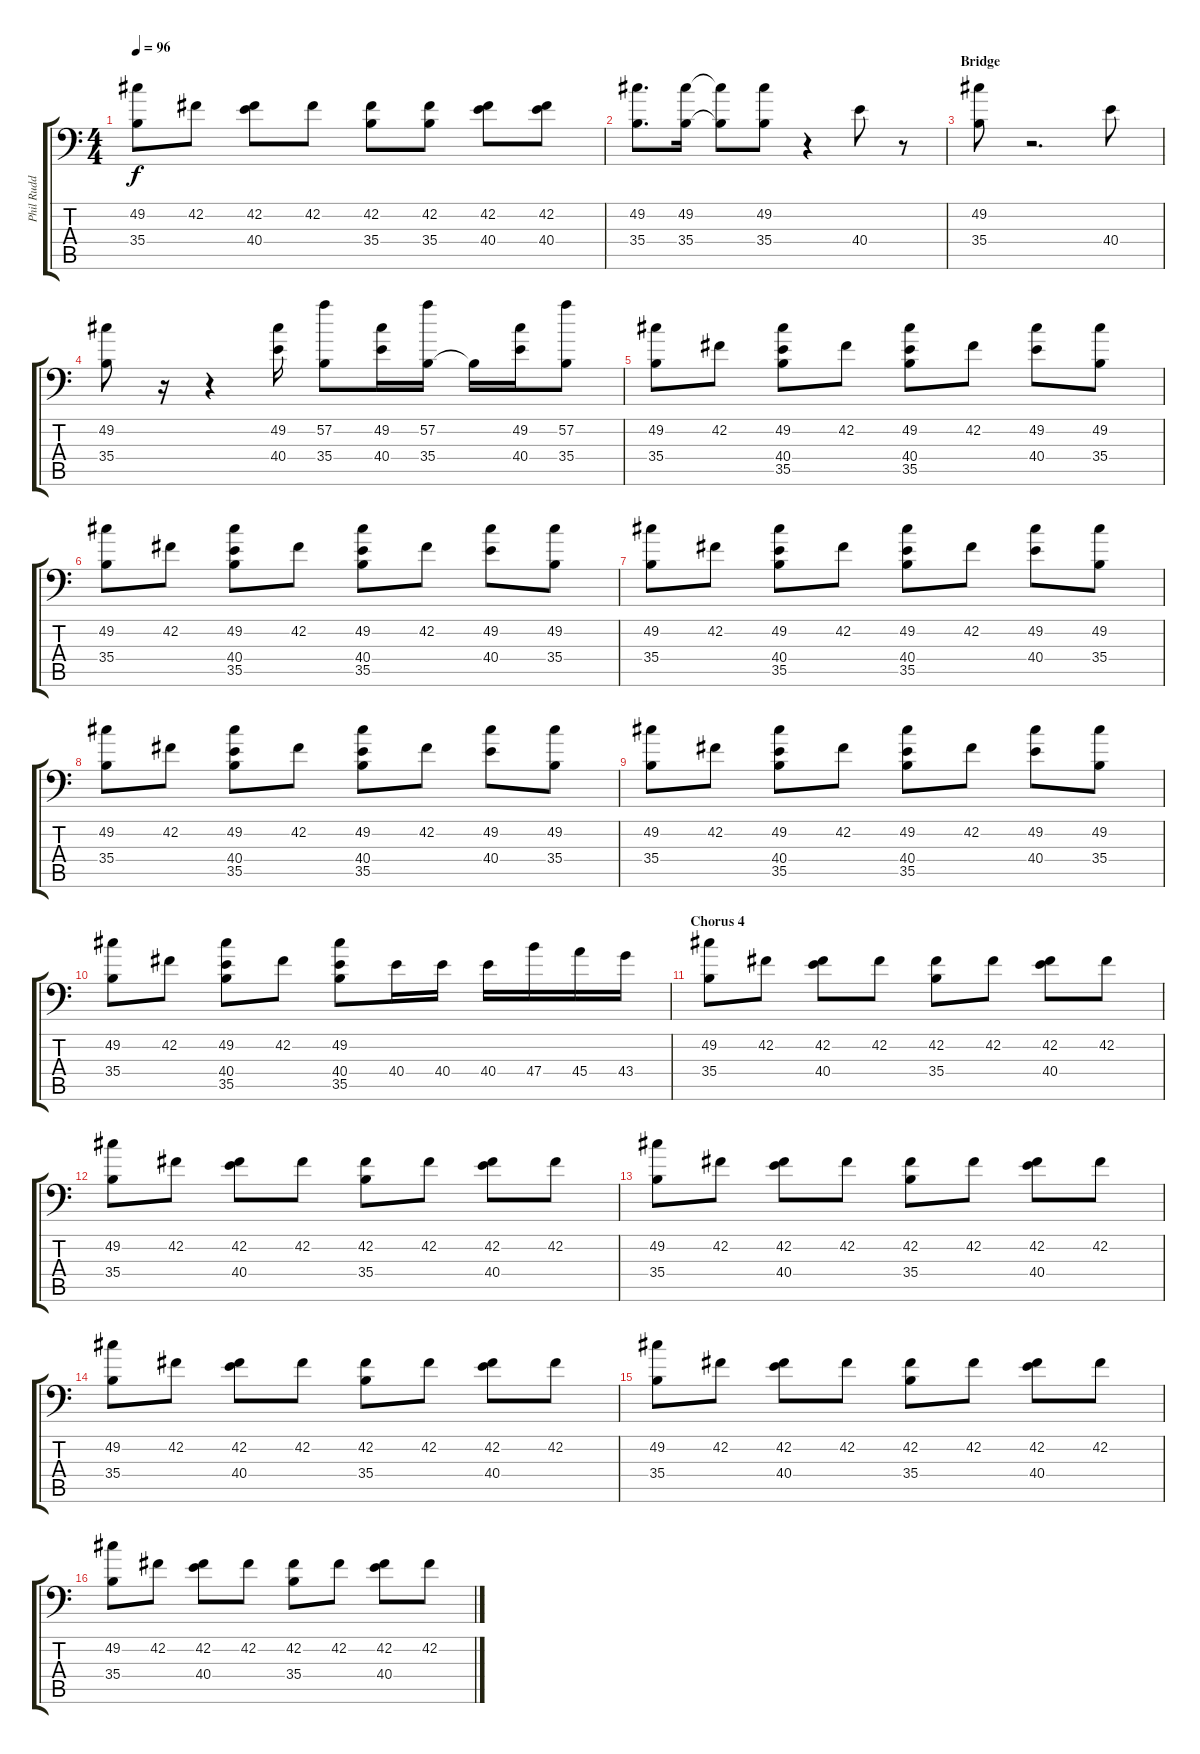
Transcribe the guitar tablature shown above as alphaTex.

\track ("Phil Rudd" "Phil Rudd") {instrument acousticgrandpiano}
\staff {score tabs}
\tuning (C-1 C-1 C-1 C-1 C-1 C-1) {hide}
\ts (4 4)
\tempo 96
\clef f4
\ks c
(49.2 35.4).8{dy f} 42.2.8 (42.2 40.4).8 42.2.8 (42.2 35.4).8 (42.2 35.4).8 (42.2 40.4).8 (42.2 40.4).8 |
(49.2 35.4).8{d} (49.2 35.4).16 (49.2{t} 35.4{t}).8 (49.2 35.4).8 r.4 40.4.8 r.8 |
\section ("" "Bridge")
(49.2 35.4).8 r.2{d} 40.4.8 |
(49.2 35.4).8 r.16 r.4 (49.2 40.4).16 (57.2 35.4).8 (49.2 40.4).16 (57.2 35.4).16 35.4{t}.16 (49.2 40.4).16 (57.2 35.4).8 |
(49.2 35.4).8 42.2.8 (49.2 40.4 35.5).8 42.2.8 (49.2 40.4 35.5).8 42.2.8 (49.2 40.4).8 (49.2 35.4).8 |
(49.2 35.4).8 42.2.8 (49.2 40.4 35.5).8 42.2.8 (49.2 40.4 35.5).8 42.2.8 (49.2 40.4).8 (49.2 35.4).8 |
(49.2 35.4).8 42.2.8 (49.2 40.4 35.5).8 42.2.8 (49.2 40.4 35.5).8 42.2.8 (49.2 40.4).8 (49.2 35.4).8 |
(49.2 35.4).8 42.2.8 (49.2 40.4 35.5).8 42.2.8 (49.2 40.4 35.5).8 42.2.8 (49.2 40.4).8 (49.2 35.4).8 |
(49.2 35.4).8 42.2.8 (49.2 40.4 35.5).8 42.2.8 (49.2 40.4 35.5).8 42.2.8 (49.2 40.4).8 (49.2 35.4).8 |
(49.2 35.4).8 42.2.8 (49.2 40.4 35.5).8 42.2.8 (49.2 40.4 35.5).8 40.4.16 40.4.16 40.4.16 47.4.16 45.4.16 43.4.16 |
\section ("" "Chorus 4")
(49.2 35.4).8 42.2.8 (42.2 40.4).8 42.2.8 (42.2 35.4).8 42.2.8 (42.2 40.4).8 42.2.8 |
(49.2 35.4).8 42.2.8 (42.2 40.4).8 42.2.8 (42.2 35.4).8 42.2.8 (42.2 40.4).8 42.2.8 |
(49.2 35.4).8 42.2.8 (42.2 40.4).8 42.2.8 (42.2 35.4).8 42.2.8 (42.2 40.4).8 42.2.8 |
(49.2 35.4).8 42.2.8 (42.2 40.4).8 42.2.8 (42.2 35.4).8 42.2.8 (42.2 40.4).8 42.2.8 |
(49.2 35.4).8 42.2.8 (42.2 40.4).8 42.2.8 (42.2 35.4).8 42.2.8 (42.2 40.4).8 42.2.8 |
(49.2 35.4).8 42.2.8 (42.2 40.4).8 42.2.8 (42.2 35.4).8 42.2.8 (42.2 40.4).8 42.2.8
